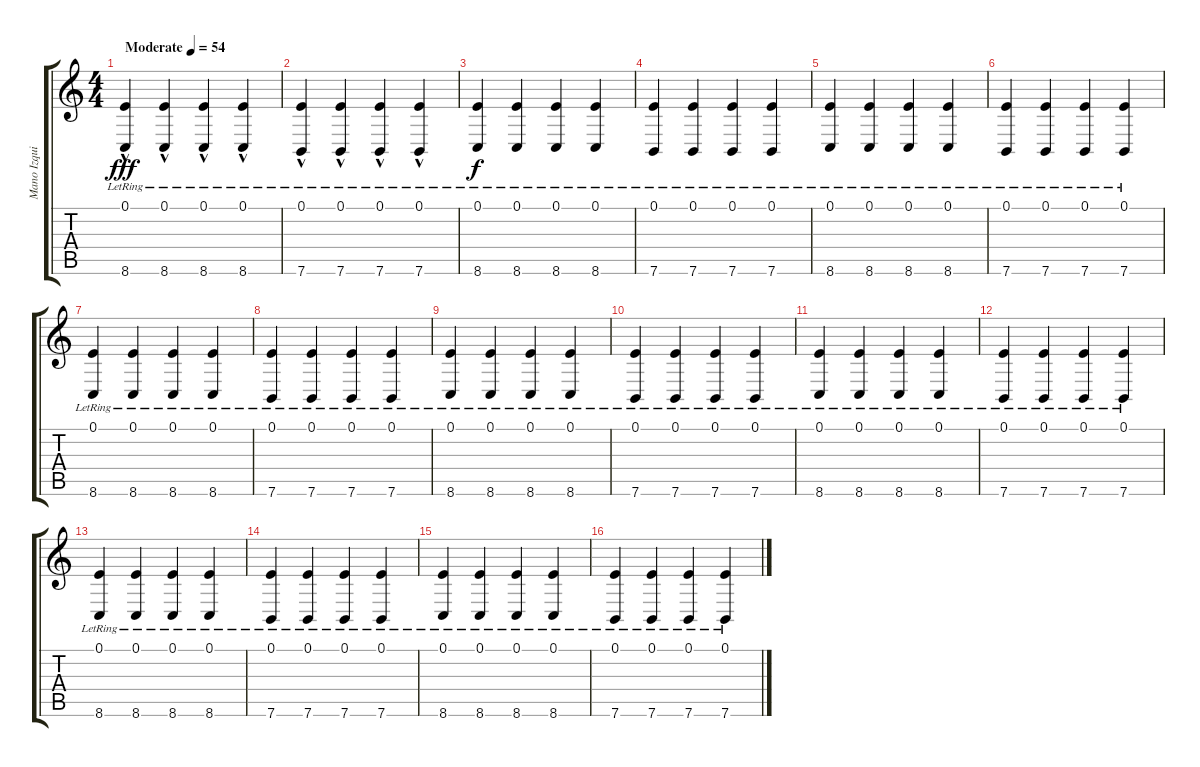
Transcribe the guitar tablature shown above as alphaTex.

\track ("Mano Izquierda" "Mano Izqui") {instrument honkytonkpiano}
\staff {score tabs}
\tuning (E4 B3 G3 D3 A2 E2) {hide}
\ts (4 4)
\tempo (54 "Moderate")
\clef g2
\ks c
(0.1{hac lr} 8.6{hac lr}).4{dy fff volume 16 instrument honkytonkpiano} (0.1{hac lr} 8.6{hac lr}).4 (0.1{hac lr} 8.6{hac lr}).4 (0.1{hac lr} 8.6{hac lr}).4 |
(0.1{hac lr} 7.6{hac lr}).4 (0.1{hac lr} 7.6{hac lr}).4 (0.1{hac lr} 7.6{hac lr}).4 (0.1{hac lr} 7.6{hac lr}).4 |
(0.1{lr} 8.6{lr}).4{dy f volume 11} (0.1{lr} 8.6{lr}).4 (0.1{lr} 8.6{lr}).4 (0.1{lr} 8.6{lr}).4 |
(0.1{lr} 7.6{lr}).4 (0.1{lr} 7.6{lr}).4 (0.1{lr} 7.6{lr}).4 (0.1{lr} 7.6{lr}).4 |
(0.1{lr} 8.6{lr}).4 (0.1{lr} 8.6{lr}).4 (0.1{lr} 8.6{lr}).4 (0.1{lr} 8.6{lr}).4 |
(0.1{lr} 7.6{lr}).4 (0.1{lr} 7.6{lr}).4 (0.1{lr} 7.6{lr}).4 (0.1{lr} 7.6{lr}).4 |
(0.1{lr} 8.6{lr}).4 (0.1{lr} 8.6{lr}).4 (0.1{lr} 8.6{lr}).4 (0.1{lr} 8.6{lr}).4 |
(0.1{lr} 7.6{lr}).4 (0.1{lr} 7.6{lr}).4 (0.1{lr} 7.6{lr}).4 (0.1{lr} 7.6{lr}).4 |
(0.1{lr} 8.6{lr}).4 (0.1{lr} 8.6{lr}).4 (0.1{lr} 8.6{lr}).4 (0.1{lr} 8.6{lr}).4 |
(0.1{lr} 7.6{lr}).4 (0.1{lr} 7.6{lr}).4 (0.1{lr} 7.6{lr}).4 (0.1{lr} 7.6{lr}).4 |
(0.1{lr} 8.6{lr}).4 (0.1{lr} 8.6{lr}).4 (0.1{lr} 8.6{lr}).4 (0.1{lr} 8.6{lr}).4 |
(0.1{lr} 7.6{lr}).4 (0.1{lr} 7.6{lr}).4 (0.1{lr} 7.6{lr}).4 (0.1{lr} 7.6{lr}).4 |
(0.1{lr} 8.6{lr}).4 (0.1{lr} 8.6{lr}).4 (0.1{lr} 8.6{lr}).4 (0.1{lr} 8.6{lr}).4 |
(0.1{lr} 7.6{lr}).4 (0.1{lr} 7.6{lr}).4 (0.1{lr} 7.6{lr}).4 (0.1{lr} 7.6{lr}).4 |
(0.1{lr} 8.6{lr}).4 (0.1{lr} 8.6{lr}).4 (0.1{lr} 8.6{lr}).4 (0.1{lr} 8.6{lr}).4 |
(0.1{lr} 7.6{lr}).4 (0.1{lr} 7.6{lr}).4 (0.1{lr} 7.6{lr}).4 (0.1{lr} 7.6{lr}).4
